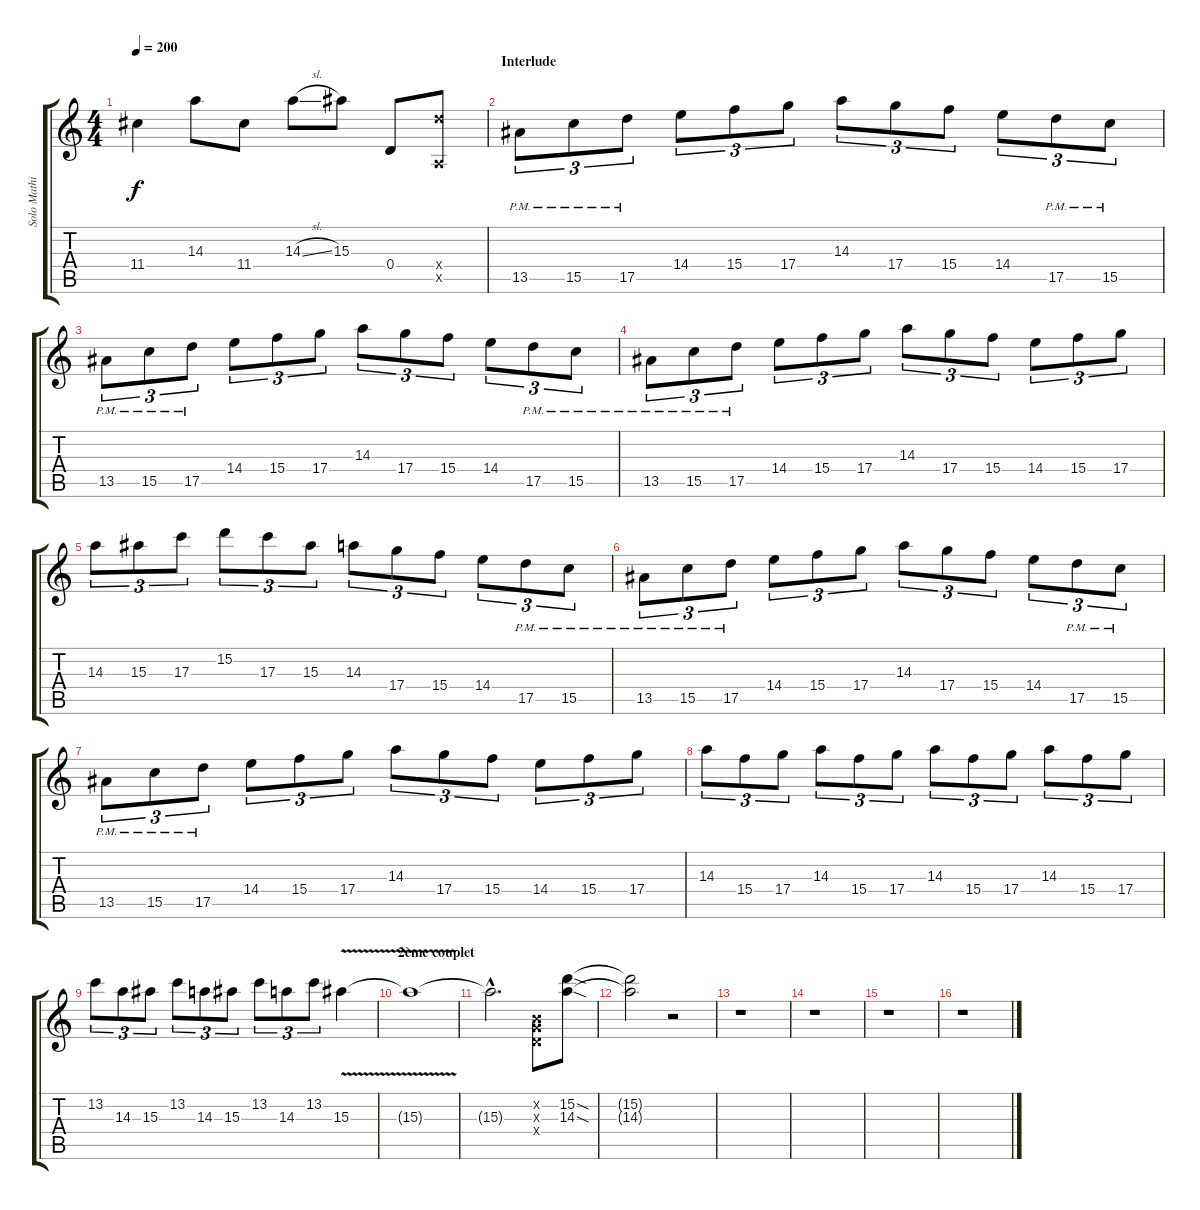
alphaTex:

\track ("Solo Mathieu" "Solo Mathi") {instrument distortionguitar}
\staff {score tabs}
\tuning (E4 B3 G3 D3 A2 E2) {hide}
\ts (4 4)
\tempo 200
\clef g2
\ks c
11.4{t}.4{dy f} 14.3.8 11.4.8 14.3{sl}.8 15.3.8 0.4.8 (12.4{x} 0.5{x}).8 |
\section ("" "Interlude")
13.5{pm}.8{tu (3 2)} 15.5{pm}.8{tu (3 2)} 17.5{pm}.8{tu (3 2)} 14.4.8{tu (3 2)} 15.4.8{tu (3 2)} 17.4.8{tu (3 2)} 14.3.8{tu (3 2)} 17.4.8{tu (3 2)} 15.4.8{tu (3 2)} 14.4.8{tu (3 2)} 17.5{pm}.8{tu (3 2)} 15.5{pm}.8{tu (3 2)} |
13.5{pm}.8{tu (3 2)} 15.5{pm}.8{tu (3 2)} 17.5{pm}.8{tu (3 2)} 14.4.8{tu (3 2)} 15.4.8{tu (3 2)} 17.4.8{tu (3 2)} 14.3.8{tu (3 2)} 17.4.8{tu (3 2)} 15.4.8{tu (3 2)} 14.4.8{tu (3 2)} 17.5{pm}.8{tu (3 2)} 15.5{pm}.8{tu (3 2)} |
13.5{pm}.8{tu (3 2)} 15.5{pm}.8{tu (3 2)} 17.5{pm}.8{tu (3 2)} 14.4.8{tu (3 2)} 15.4.8{tu (3 2)} 17.4.8{tu (3 2)} 14.3.8{tu (3 2)} 17.4.8{tu (3 2)} 15.4.8{tu (3 2)} 14.4.8{tu (3 2)} 15.4.8{tu (3 2)} 17.4.8{tu (3 2)} |
14.3.8{tu (3 2)} 15.3.8{tu (3 2)} 17.3.8{tu (3 2)} 15.2.8{tu (3 2)} 17.3.8{tu (3 2)} 15.3.8{tu (3 2)} 14.3.8{tu (3 2)} 17.4.8{tu (3 2)} 15.4.8{tu (3 2)} 14.4.8{tu (3 2)} 17.5{pm}.8{tu (3 2)} 15.5{pm}.8{tu (3 2)} |
13.5{pm}.8{tu (3 2)} 15.5{pm}.8{tu (3 2)} 17.5{pm}.8{tu (3 2)} 14.4.8{tu (3 2)} 15.4.8{tu (3 2)} 17.4.8{tu (3 2)} 14.3.8{tu (3 2)} 17.4.8{tu (3 2)} 15.4.8{tu (3 2)} 14.4.8{tu (3 2)} 17.5{pm}.8{tu (3 2)} 15.5{pm}.8{tu (3 2)} |
13.5{pm}.8{tu (3 2)} 15.5{pm}.8{tu (3 2)} 17.5{pm}.8{tu (3 2)} 14.4.8{tu (3 2)} 15.4.8{tu (3 2)} 17.4.8{tu (3 2)} 14.3.8{tu (3 2)} 17.4.8{tu (3 2)} 15.4.8{tu (3 2)} 14.4.8{tu (3 2)} 15.4.8{tu (3 2)} 17.4.8{tu (3 2)} |
14.3.8{tu (3 2)} 15.4.8{tu (3 2)} 17.4.8{tu (3 2)} 14.3.8{tu (3 2)} 15.4.8{tu (3 2)} 17.4.8{tu (3 2)} 14.3.8{tu (3 2)} 15.4.8{tu (3 2)} 17.4.8{tu (3 2)} 14.3.8{tu (3 2)} 15.4.8{tu (3 2)} 17.4.8{tu (3 2)} |
13.2.8{tu (3 2)} 14.3.8{tu (3 2)} 15.3.8{tu (3 2)} 13.2.8{tu (3 2)} 14.3.8{tu (3 2)} 15.3.8{tu (3 2)} 13.2.8{tu (3 2)} 14.3.8{tu (3 2)} 13.2.8{tu (3 2)} 15.3{v}.4 |
\section ("" "2ème couplet")
15.3{t}.1 |
15.3{hac t}.2{d} (0.2{x} 0.3{x} 0.4{x}).8 (15.2{sod} 14.3{sod}).8 |
(15.2{t} 14.3{t}).2 r.2 |
r.1 |
r.1 |
r.1 |
r.1
